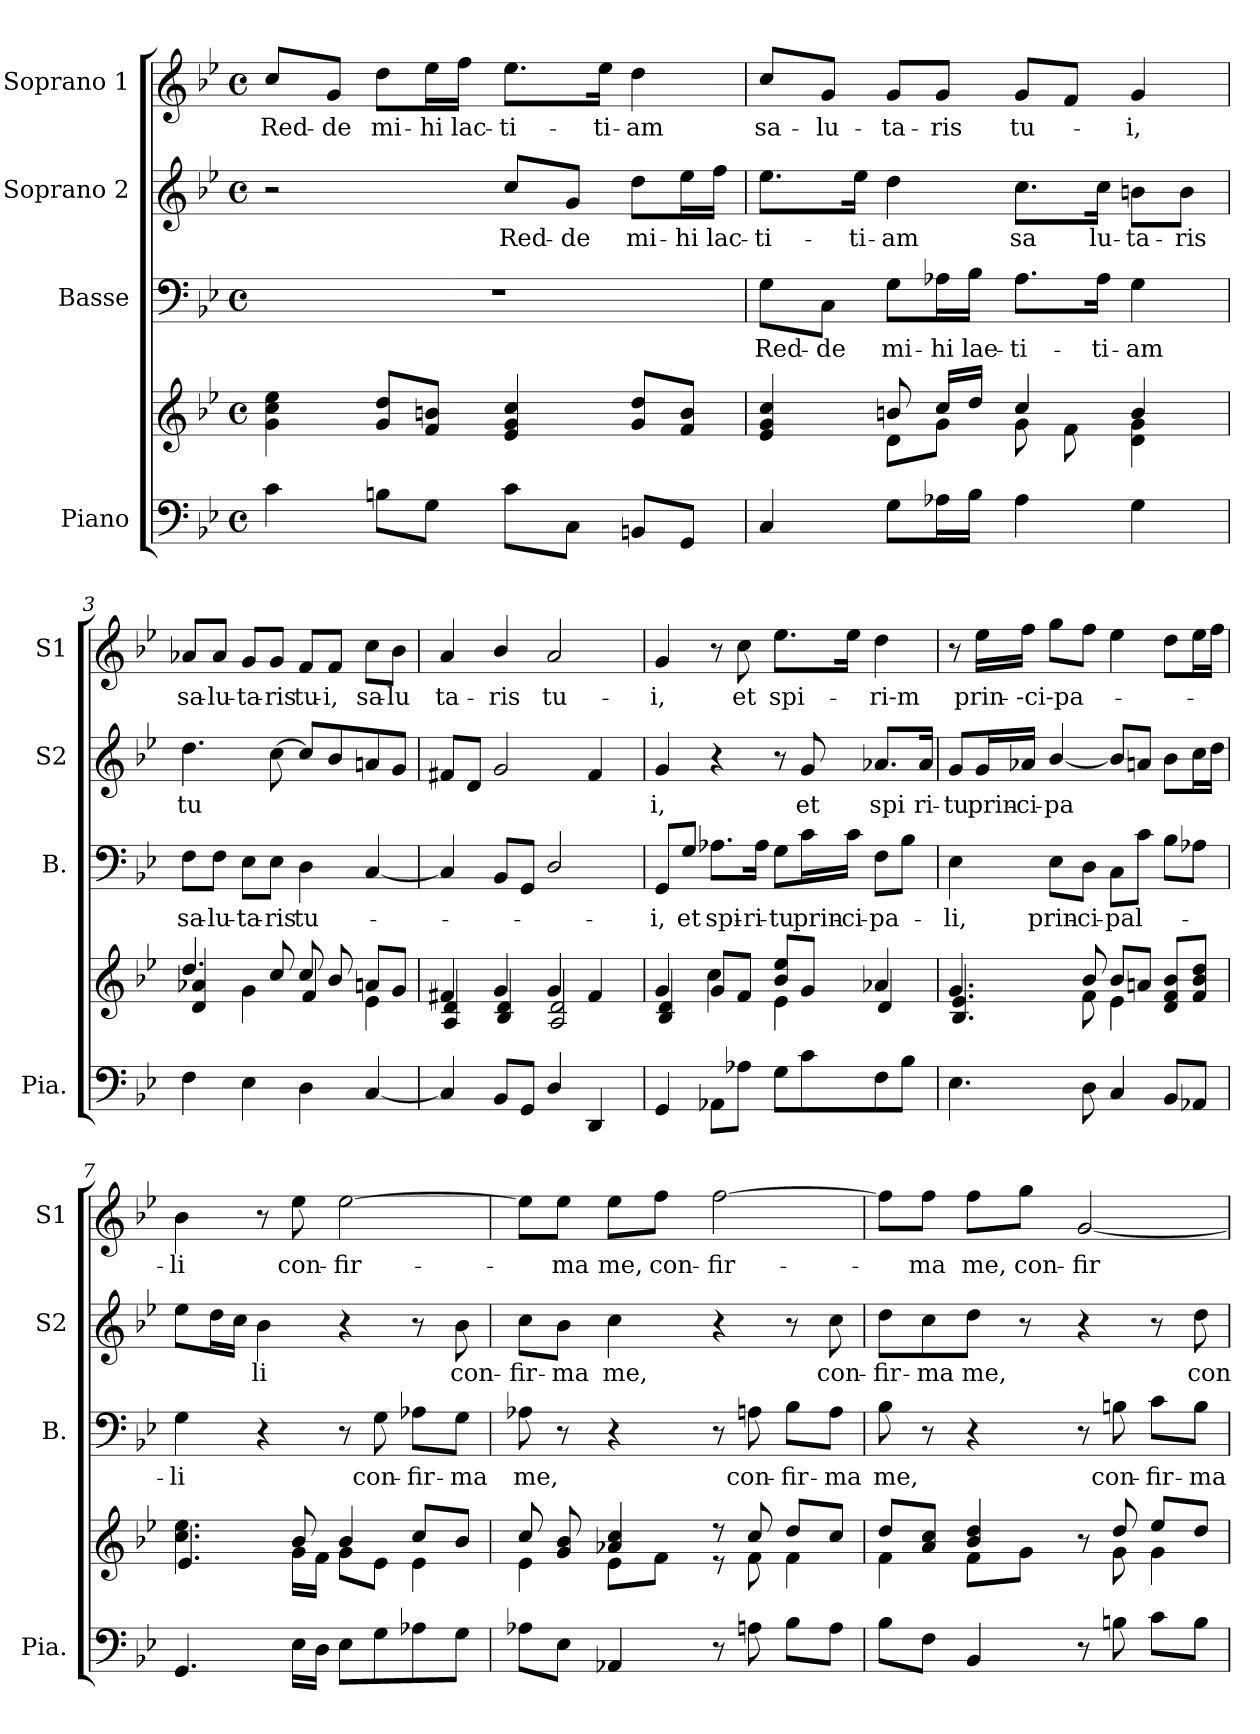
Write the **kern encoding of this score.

**kern	**kern	**kern	**text	**kern	**text	**kern	**text
*part4	*part4	*part3	*part3	*part2	*part2	*part1	*part1
*staff5	*staff4	*staff3	*staff3	*staff2	*staff2	*staff1	*staff1
*I"Piano	*	*I"Basse	*	*I"Soprano 2	*	*I"Soprano 1	*
*I'Pia.	*	*I'B.	*	*I'S2	*	*I'S1	*
*clefF4	*clefG2	*clefF4	*	*clefG2	*	*clefG2	*
*k[b-e-]	*k[b-e-]	*k[b-e-]	*	*k[b-e-]	*	*k[b-e-]	*
*M4/4	*M4/4	*M4/4	*	*M4/4	*	*M4/4	*
*met(c)	*met(c)	*met(c)	*	*met(c)	*	*met(c)	*
=1	=1	=1	=1	=1	=1	=1	=1
!	!	!	!	!	!	!	!LO:LY:b
4c\	4g\ 4cc\ 4ee-\	1rF	.	2r	.	8cc/L	Red-
!	!	!	!	!	!	!	!LO:LY:b
.	.	.	.	.	.	8g/J	-de
!	!	!	!	!	!	!	!LO:LY:b
8Bn\L	8g/ 8dd/L	.	.	.	.	8dd\L	mi-
!	!	!	!	!	!	!	!LO:LY:b
8G\J	8f/ 8bn/J	.	.	.	.	16ee-\L	-hi
!	!	!	!	!	!	!	!LO:LY:b
.	.	.	.	.	.	16ff\JJ	lac--
!	!	!	!	!	!LO:LY:b	!	!LO:LY:b
8c\L	4e-/ 4g/ 4cc/	.	.	8cc/L	Red--	8.ee-\L	-ti-
!	!	!	!	!	!LO:LY:b	!	!
8C\J	.	.	.	8g/J	-de	.	.
!	!	!	!	!	!	!	!LO:LY:b
.	.	.	.	.	.	16ee-\Jk	-ti-
!	!	!	!	!	!LO:LY:b	!	!LO:LY:b
8BBn/L	8g/ 8dd/L	.	.	8dd\L	mi-	4dd\	-am
!	!	!	!	!	!LO:LY:b	!	!
8GG/J	8f/ 8b/J	.	.	16ee-\L	-hi	.	.
!	!	!	!	!	!LO:LY:b	!	!
.	.	.	.	16ff\JJ	lac-	.	.
=2	=2	=2	=2	=2	=2	=2	=2
*	*^	*	*	*	*	*	*
!	!	!	!	!LO:LY:b	!	!LO:LY:b	!	!LO:LY:b
4C/	4e-/ 4g/ 4cc/	4ryy	8G\L	Red--	8.ee-\L	-ti-	8cc/L	sa-
!	!	!	!	!LO:LY:b	!	!	!	!LO:LY:b
.	.	.	8C\J	-de	.	.	8g/J	-lu-
!	!	!	!	!	!	!LO:LY:b	!	!
.	.	.	.	.	16ee-\Jk	-ti-	.	.
!	!	!	!	!LO:LY:b	!	!LO:LY:b	!	!LO:LY:b
8G\L	8bn/	8d\L	8G\L	mi-	4dd\	-am	8g/L	-ta-
!	!	!	!	!LO:LY:b	!	!	!	!LO:LY:b
16A-X\L	16cc/LL	8g\J	16A-X\L	-hi	.	.	8g/J	-ris
!	!	!	!	!LO:LY:b	!	!	!	!
16B-\JJ	16dd/JJ	.	16B-\JJ	lae-	.	.	.	.
!	!	!	!	!LO:LY:b	!	!LO:LY:b	!	!LO:LY:b
4A-\	4cc/	8g\	8.A-\L	-ti-	8.cc\L	sa	8g/L	tu-
.	.	8f\	.	.	.	.	8f/J	.
!	!	!	!	!LO:LY:b	!	!LO:LY:b	!	!
.	.	.	16A-\Jk	-ti-	16cc\Jk	lu-	.	.
!	!	!	!	!LO:LY:b	!	!LO:LY:b	!	!LO:LY:b
4G\	4b/	4d\ 4g\	4G\	-am	8bn\L	-ta-	4g/	-i,
!	!	!	!	!	!	!LO:LY:b	!	!
.	.	.	.	.	8b\J	-ris	.	.
!!LO:LB:g=z
=3	=3	=3	=3	=3	=3	=3	=3	=3
!	!	!	!	!LO:LY:b	!	!LO:LY:b	!	!LO:LY:b
4F\	4.dd/	4d/ 4a-X/	8F\L	sa-	4.dd\	tu	8a-X/L	sa-
!	!	!	!	!LO:LY:b	!	!	!	!LO:LY:b
.	.	.	8F\J	-lu-	.	.	8a-/J	-lu-
!	!	!	!	!LO:LY:b	!	!	!	!LO:LY:b
4E-\	.	4g\	8E-\L	-ta-	.	.	8g/L	-ta-
!	!	!	!	!LO:LY:b	!	!	!	!LO:LY:b
.	8cc/	.	8E-\J	-ris	[8cc\	.	8g/J	-ris
!	!	!	!	!LO:LY:b	!	!	!	!LO:LY:b
4D\	8cc/	4f/	4D\	tu-	8cc/L]	.	8f/L	tu-
!	!	!	!	!	!	!	!	!LO:LY:b
.	8b-/	.	.	.	8b-/	.	8f/J	-i,
!	!	!	!	!	!	!	!	!LO:LY:b
[4C/	8an/L	4e-\	[4C/	.	8an/	.	8cc\L	sa-
!	!	!	!	!	!	!	!	!LO:LY:b
.	8g/J	.	.	.	8g/J	.	8b-\J	-lu
=4	=4	=4	=4	=4	=4	=4	=4	=4
!	!	!	!	!	!	!	!	!LO:LY:b
4C/]	4f#X/	4A/ 4d/	4C/]	.	8f#X/L	.	4a/	ta-
.	.	.	.	.	8d/J	.	.	.
!	!	!	!	!	!	!	!	!LO:LY:b
8BB-/L	4g/	4B-/ 4d/	8BB-/L	.	2g/	.	4b-/	-ris
8GG/J	.	.	8GG/J	.	.	.	.	.
!	!	!	!	!	!	!	!	!LO:LY:b
4D/	4g/	2A/ 2d/	2D/	.	.	.	2a/	tu-
4DD/	4f#/	.	.	.	4f#/	.	.	.
=5	=5	=5	=5	=5	=5	=5	=5	=5
!	!	!	!	!LO:LY:b	!	!LO:LY:b	!	!LO:LY:b
4GG/	4g/	4B-/ 4d/	8GG/L	-i,	4g/	i,	4g/	-i,
!	!	!	!	!LO:LY:b	!	!	!	!
.	.	.	8G/J	et	.	.	.	.
!	!	!	!	!LO:LY:b	!	!	!	!
8AA-X\L	8g/L	4cc\	8.A-X\L	spi-	4r	.	8r	.
!	!	!	!	!	!	!	!	!LO:LY:b
8A-X\J	8f/J	.	.	.	.	.	8cc\	et
!	!	!	!	!LO:LY:b	!	!	!	!
.	.	.	16A-\Jk	-ri-	.	.	.	.
!	!	!	!	!LO:LY:b	!	!	!	!LO:LY:b
8G\L	8b-/ 8ee-/L	4e-\	8G\L	-tu	8r	.	8.ee-\L	spi-
!	!	!	!	!LO:LY:b	!	!LO:LY:b	!	!
8c\	8g/J	.	16c\L	prin-	8g/	et	.	.
!	!	!	!	!LO:LY:b	!	!	!	!
.	.	.	16c\JJ	-ci-	.	.	16ee-\Jk	.
!	!	!	!	!LO:LY:b	!	!LO:LY:b	!	!LO:LY:b
8F\	4a-X/	4d/	8F\L	-pa-	8.a-X/L	spi	4dd\	-ri-m
8B-\J	.	.	8B-\J	.	.	.	.	.
!	!	!	!	!	!	!LO:LY:b	!	!
.	.	.	.	.	16a-/Jk	ri-	.	.
=6	=6	=6	=6	=6	=6	=6	=6	=6
!	!	!	!	!LO:LY:b	!	!LO:LY:b	!	!
4.E-\	4.g/	4.B-/ 4.e-/	4E-\	-li,	8g/L	-tu	8r	.
!	!	!	!	!	!	!LO:LY:b	!	!LO:LY:b
.	.	.	.	.	16g/L	prin-	16ee-\LL	prin-
!	!	!	!	!	!	!LO:LY:b	!	!LO:LY:b
.	.	.	.	.	16a-X/JJ	-ci-	16ff\JJ	--ci-pa-
!	!	!	!	!LO:LY:b	!	!LO:LY:b	!	!
.	.	.	8E-\L	prin-	[4b-/	-pa	8gg\L	.
!	!	!	!	!LO:LY:b	!	!	!	!
8D\	8b-/	8f\	8D\J	-ci-	.	.	8ff\J	.
!	!	!	!	!LO:LY:b	!	!	!	!
4C/	8b-/L	4e-\	8C\L	-pal-	8b-/L]	.	4ee-\	.
.	8an/J	.	8c\J	.	8an/J	.	.	.
8BB-/L	8d/ 8f/ 8b-/L	4ryy	8B-\L	.	8b-\L	.	8dd\L	.
8AA-X/J	8f/ 8b-/ 8dd/J	.	8A-X\J	.	16cc\L	.	16ee-\L	.
.	.	.	.	.	16dd\JJ	.	16ff\JJ	.
!!LO:PB:g=z
=7	=7	=7	=7	=7	=7	=7	=7	=7
!	!	!	!	!LO:LY:b	!	!	!	!LO:LY:b
4.GG/	4.cc\ 4.ee-\	4.e-/	4G\	-li	8ee-\L	.	4b-\	-li
.	.	.	.	.	16dd\L	.	.	.
.	.	.	.	.	16cc\JJ	.	.	.
!	!	!	!	!	!	!LO:LY:b	!	!
.	.	.	4r	.	4b-\	li	8r	.
!	!	!	!	!	!	!	!	!LO:LY:b
16E-\LL	8b-/	16g\LL	.	.	.	.	8ee-\	con-
16D\JJ	.	16f\JJ	.	.	.	.	.	.
!	!	!	!	!	!	!	!	!LO:LY:b
8E-\L	4b-/	8g\L	8r	.	4r	.	[2ee-\	-fir-
!	!	!	!	!LO:LY:b	!	!	!	!
8G\	.	8e-\J	8G\	con-	.	.	.	.
!	!	!	!	!LO:LY:b	!	!	!	!
8A-X\	8cc/L	4e-\	8A-X\L	-fir-	8r	.	.	.
!	!	!	!	!LO:LY:b	!	!LO:LY:b	!	!
8G\J	8b-/J	.	8G\J	-ma	8b-\	con-	.	.
=8	=8	=8	=8	=8	=8	=8	=8	=8
!	!	!	!	!LO:LY:b	!	!LO:LY:b	!	!
8A-X\L	8cc/	4e-\	8A-X\	me,	8cc\L	-fir-	8ee-\L]	.
!	!	!	!	!	!	!LO:LY:b	!	!LO:LY:b
8E-\J	8g/ 8b-/	.	8r	.	8b-\J	-ma	8ee-\J	-ma
!	!	!	!	!	!	!LO:LY:b	!	!LO:LY:b
4AA-X/	4a-X/ 4cc/	8e-\L	4r	.	4cc\	me,	8ee-\L	me,
!	!	!	!	!	!	!	!	!LO:LY:b
.	.	8f\J	.	.	.	.	8ff\J	con-
!	!	!	!	!	!	!	!	!LO:LY:b
8r	8r	8r	8r	.	4r	.	[2ff\	-fir-
!	!	!	!	!LO:LY:b	!	!	!	!
8An\	8cc/	8f\	8An\	con-	.	.	.	.
!	!	!	!	!LO:LY:b	!	!	!	!
8B-\L	8dd/L	4f\	8B-\L	-fir-	8r	.	.	.
!	!	!	!	!LO:LY:b	!	!LO:LY:b	!	!
8A\J	8cc/J	.	8A\J	-ma	8cc\	con--	.	.
=9	=9	=9	=9	=9	=9	=9	=9	=9
!	!	!	!	!LO:LY:b	!	!LO:LY:b	!	!
8B-\L	8dd/L	4f\	8B-\	me,	8dd\L	-fir-	8ff\L]	.
!	!	!	!	!	!	!LO:LY:b	!	!LO:LY:b
8F\J	8a/ 8cc/J	.	8r	.	8cc\	-ma	8ff\J	-ma
!	!	!	!	!	!	!LO:LY:b	!	!LO:LY:b
4BB-/	4b-/ 4dd/	8f\L	4r	.	8dd\J	me,	8ff\L	me,
!	!	!	!	!	!	!	!	!LO:LY:b
.	.	8g\J	.	.	8r	.	8gg\J	con-
!	!	!	!	!	!	!	!	!LO:LY:b
8r	8r	8ryy	8r	.	4r	.	[2g/	-fir
!	!	!	!	!LO:LY:b	!	!	!	!
8Bn\	8dd/	8g\	8Bn\	con-	.	.	.	.
!	!	!	!	!LO:LY:b	!	!	!	!
8c\L	8ee-/L	4g\	8c\L	-fir--	8r	.	.	.
!	!	!	!	!LO:LY:b	!	!LO:LY:b	!	!
8B\J	8dd/J	.	8B\J	-ma	8dd\	con-	.	.
*	*v	*v	*	*	*	*	*	*
=	=	=	=	=	=	=	=
*-	*-	*-	*-	*-	*-	*-	*-
